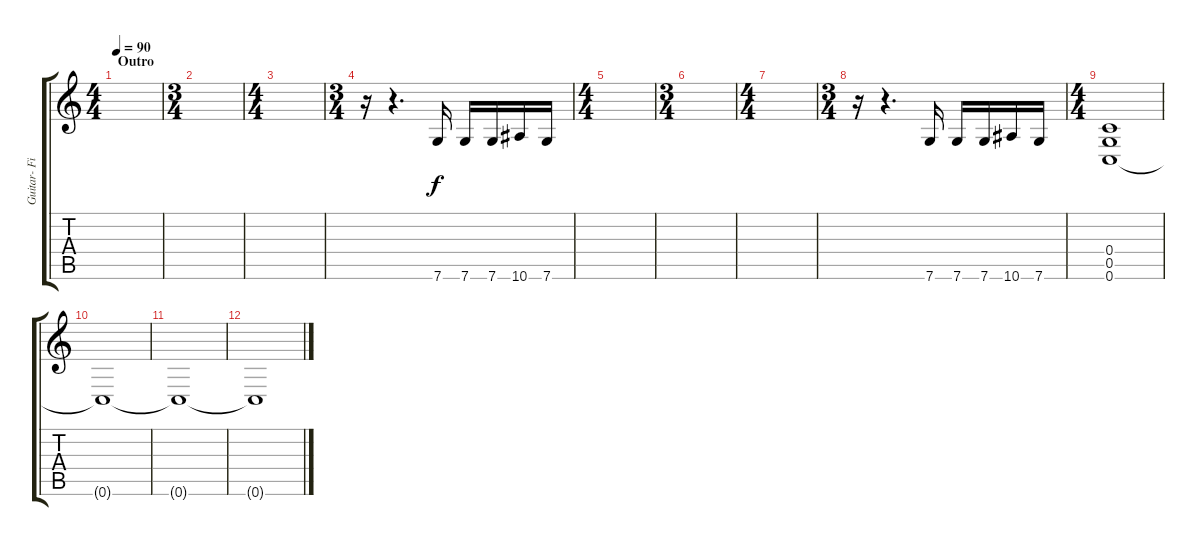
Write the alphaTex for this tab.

\track ("Guitar- Fills" "Guitar- Fi") {instrument overdrivenguitar}
\staff {score tabs}
\tuning (D4 A3 F3 C3 G2 C2) {hide}
\ts (4 4)
\section ("" "Outro")
\tempo 90
\clef g2
\ks c
|
\ts (3 4)
|
\ts (4 4)
|
\ts (3 4)
r.16 r.4{d} 7.6.16{volume 10 balance 2} 7.6.16 7.6.16 10.6.16 7.6.16 |
\ts (4 4)
|
\ts (3 4)
|
\ts (4 4)
|
\ts (3 4)
r.16 r.4{d} 7.6.16{volume 10 balance 2} 7.6.16 7.6.16 10.6.16 7.6.16 |
\ts (4 4)
(0.4 0.5 0.6).1{balance 8} |
0.6{t}.1 |
0.6{t}.1 |
0.6{t}.1
